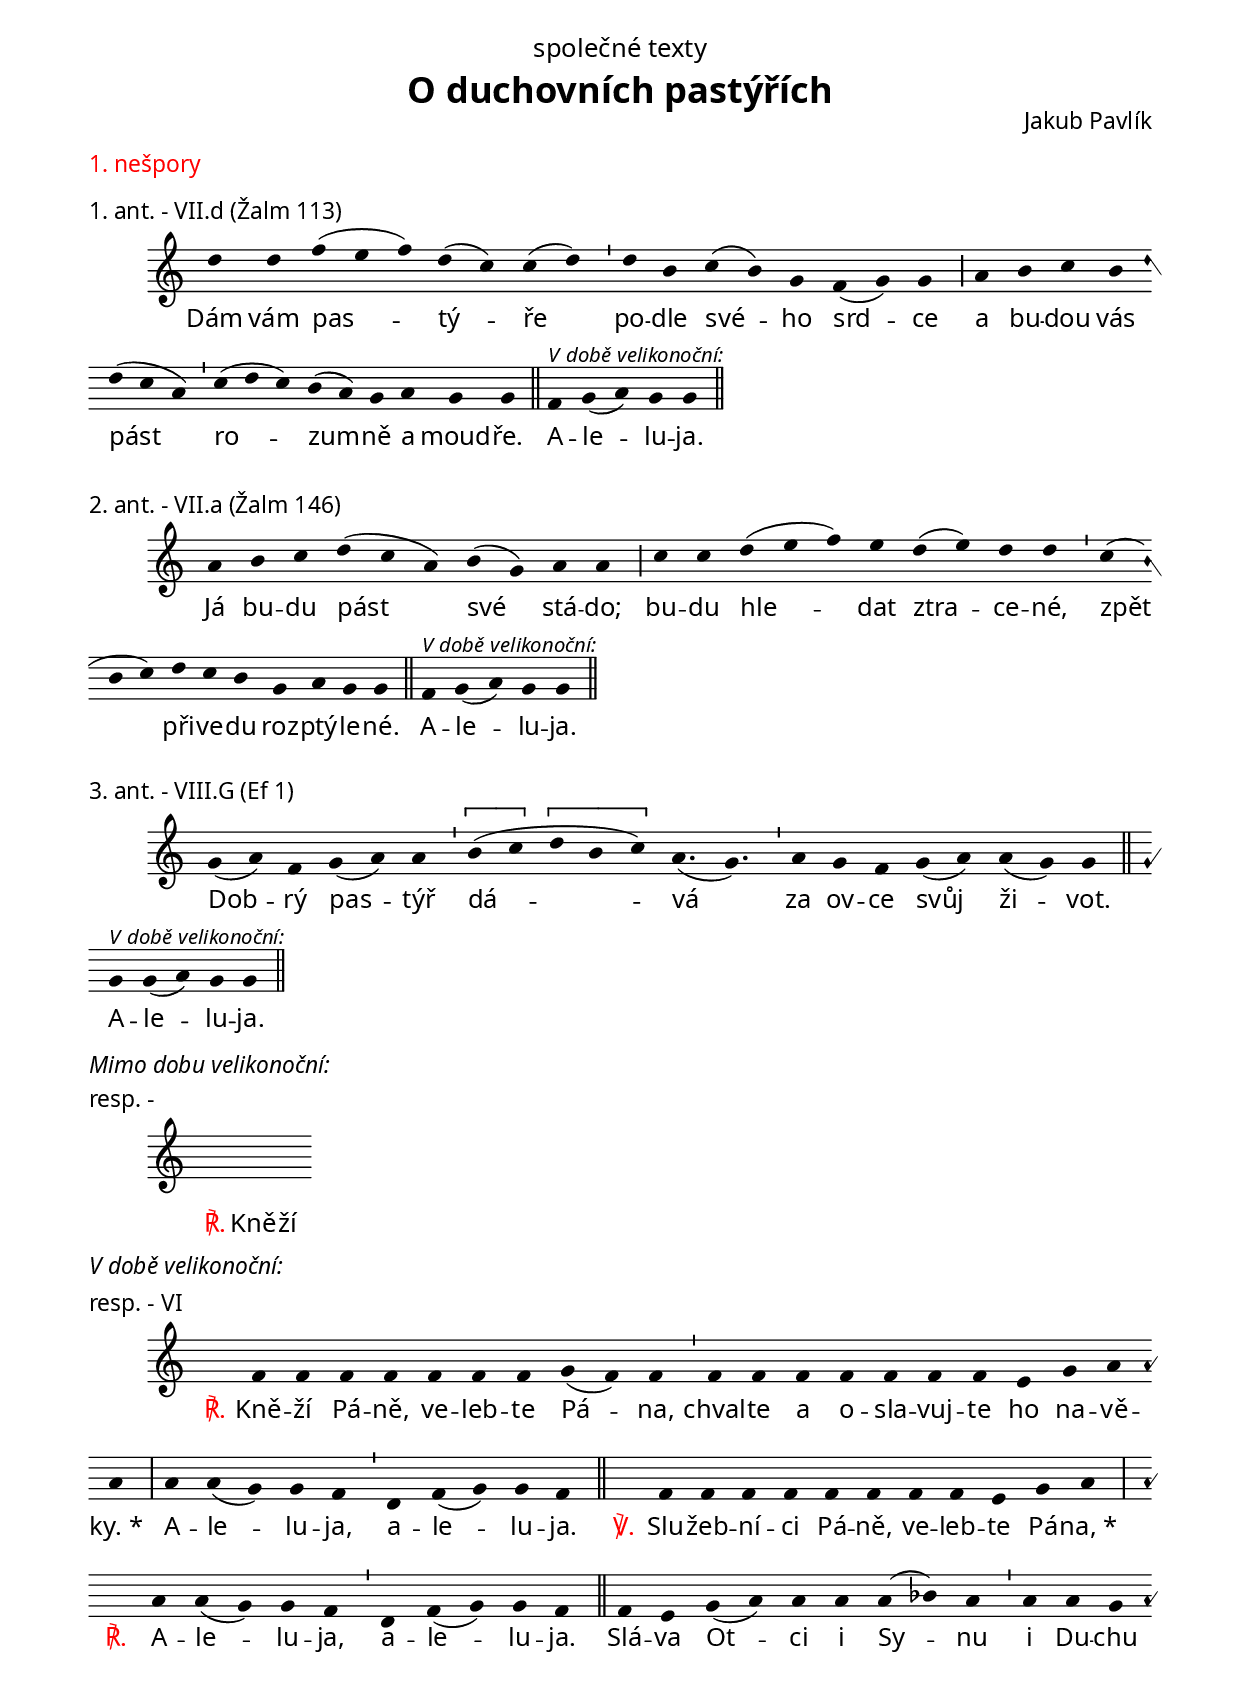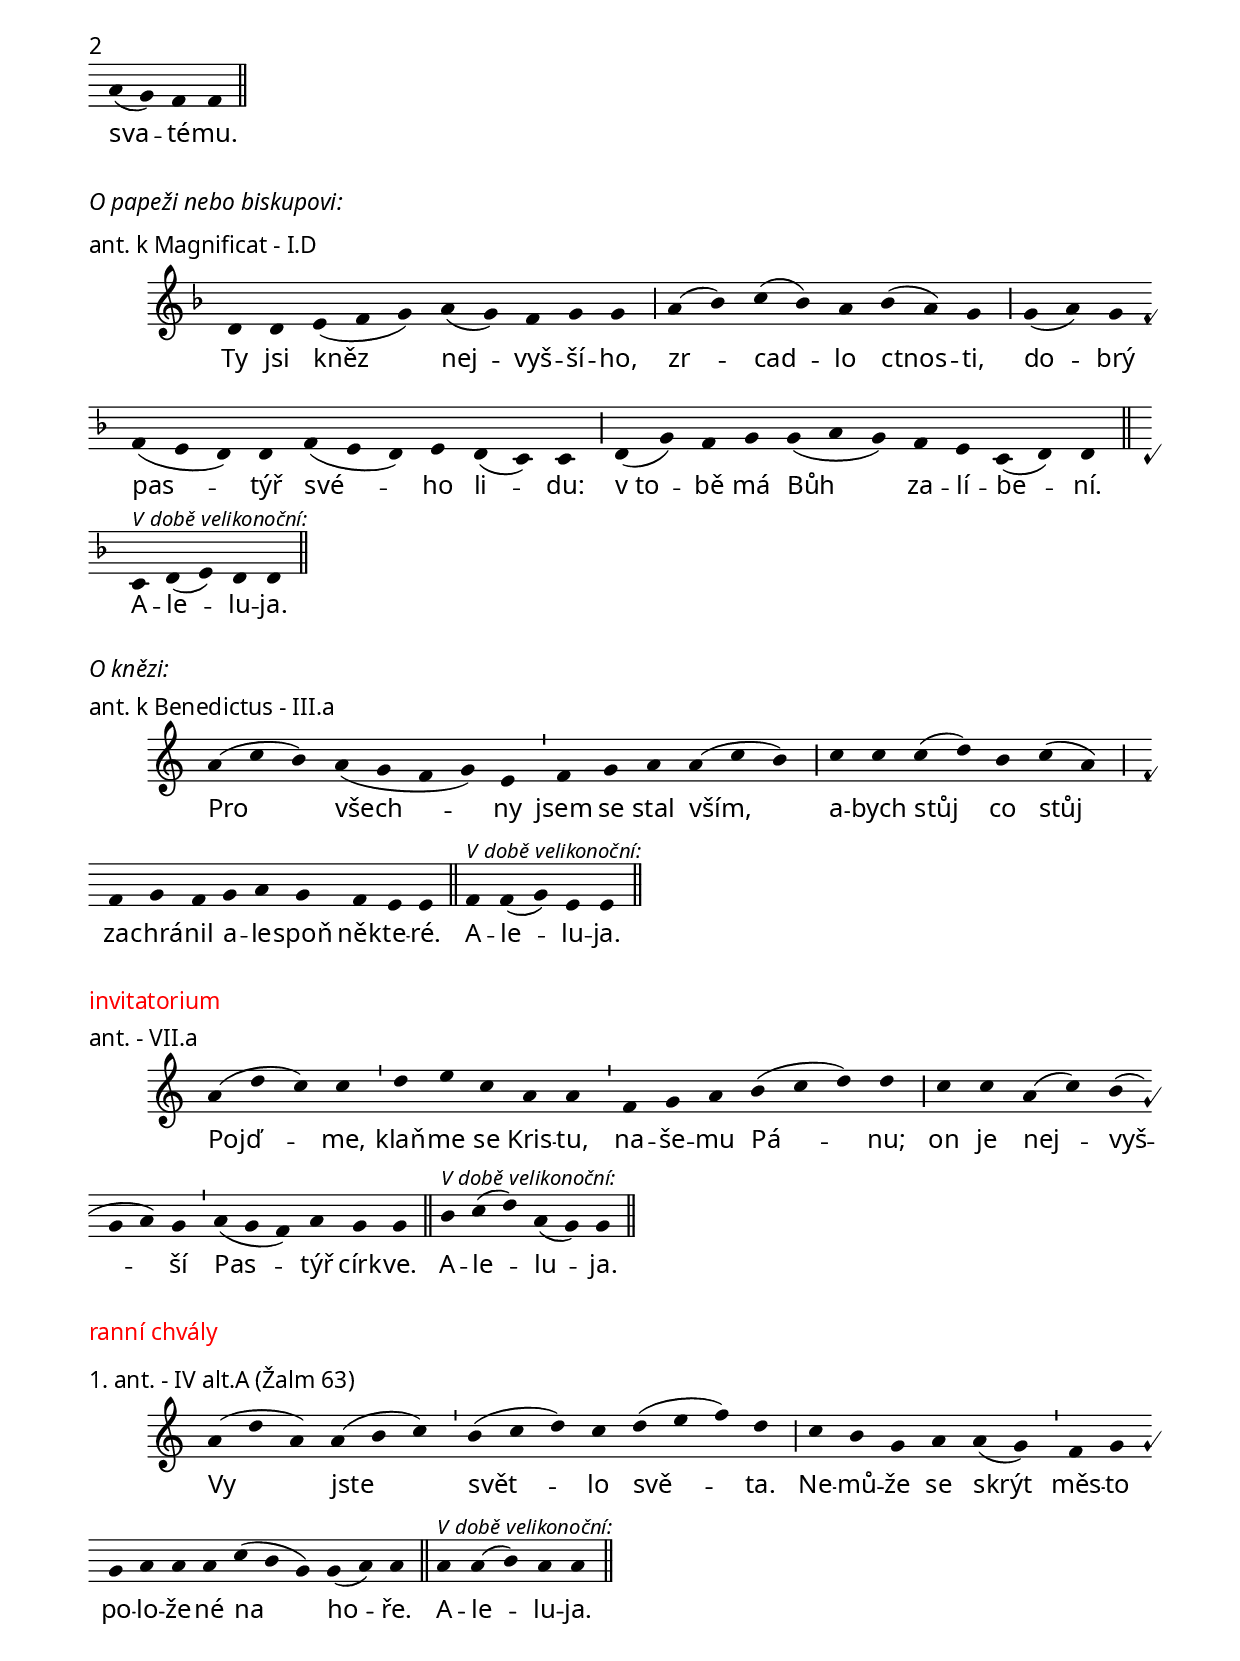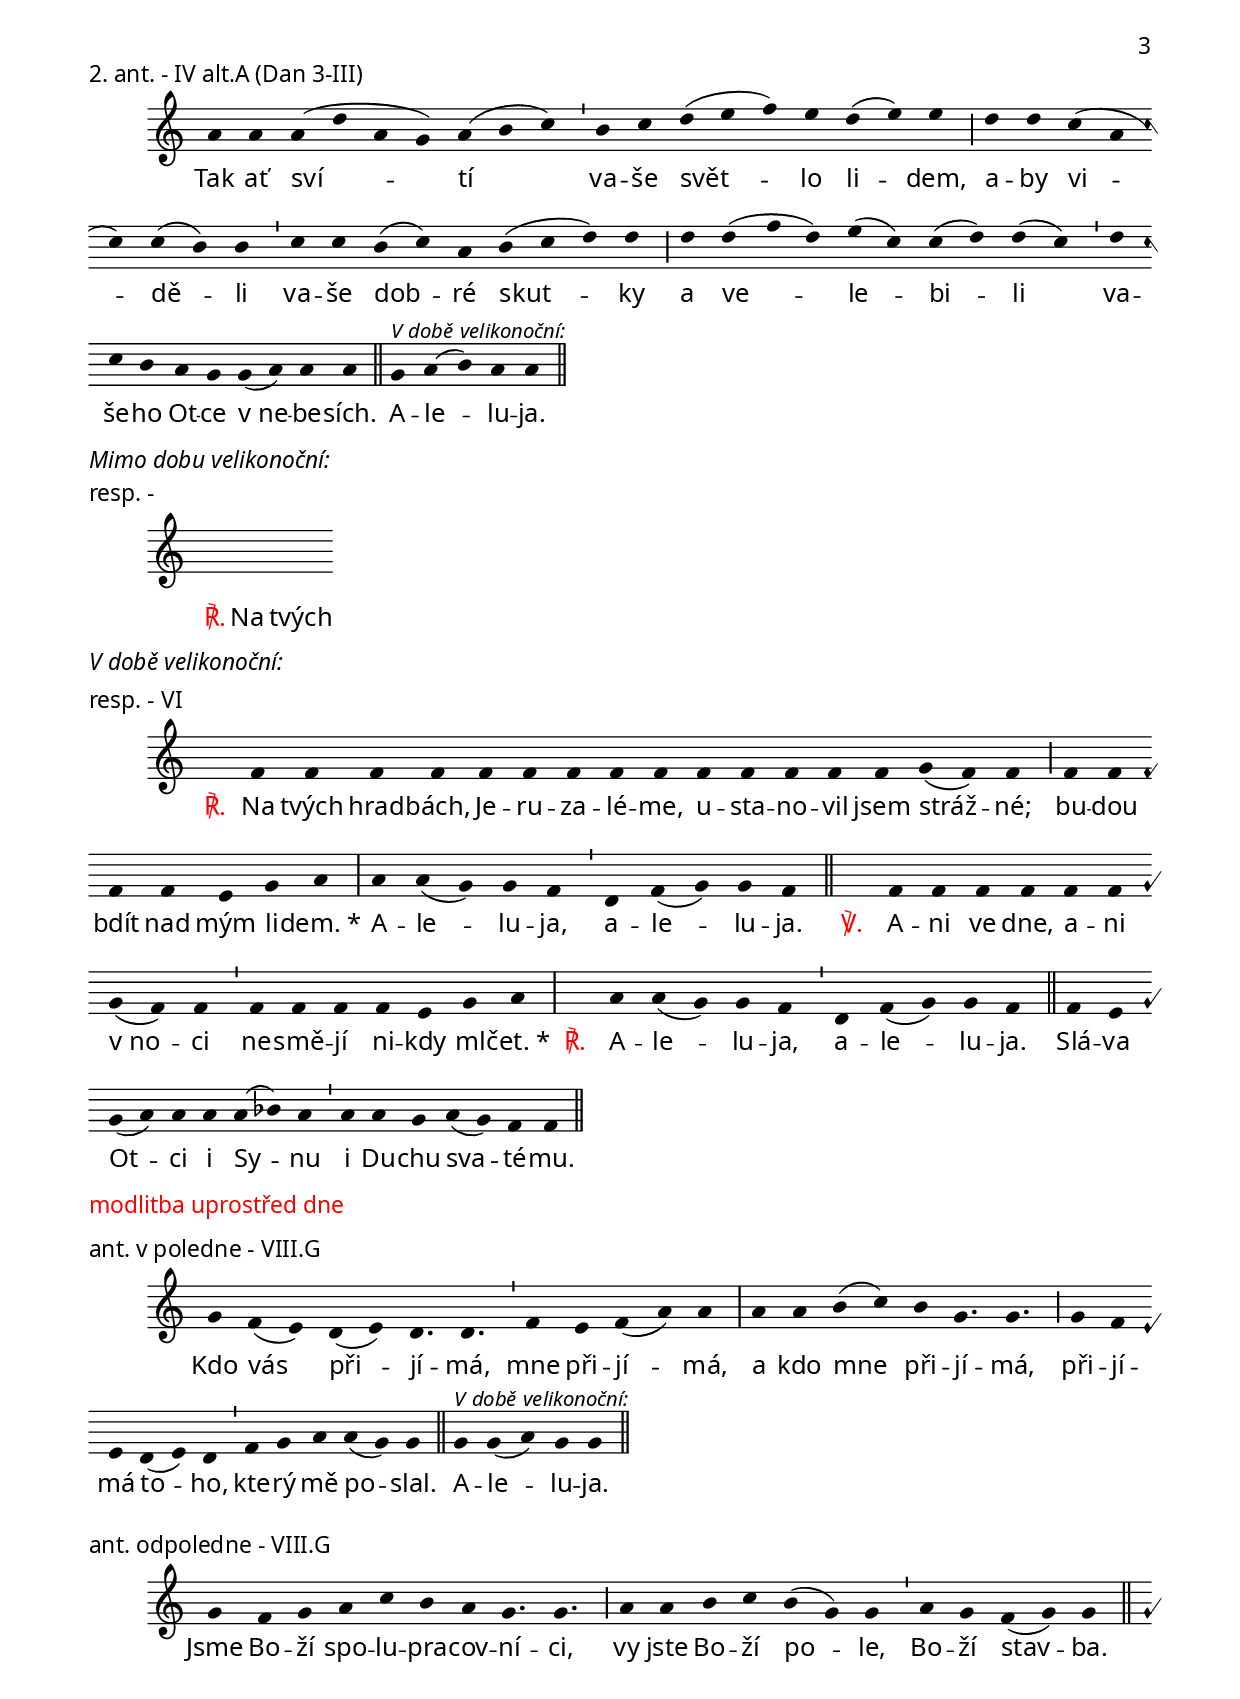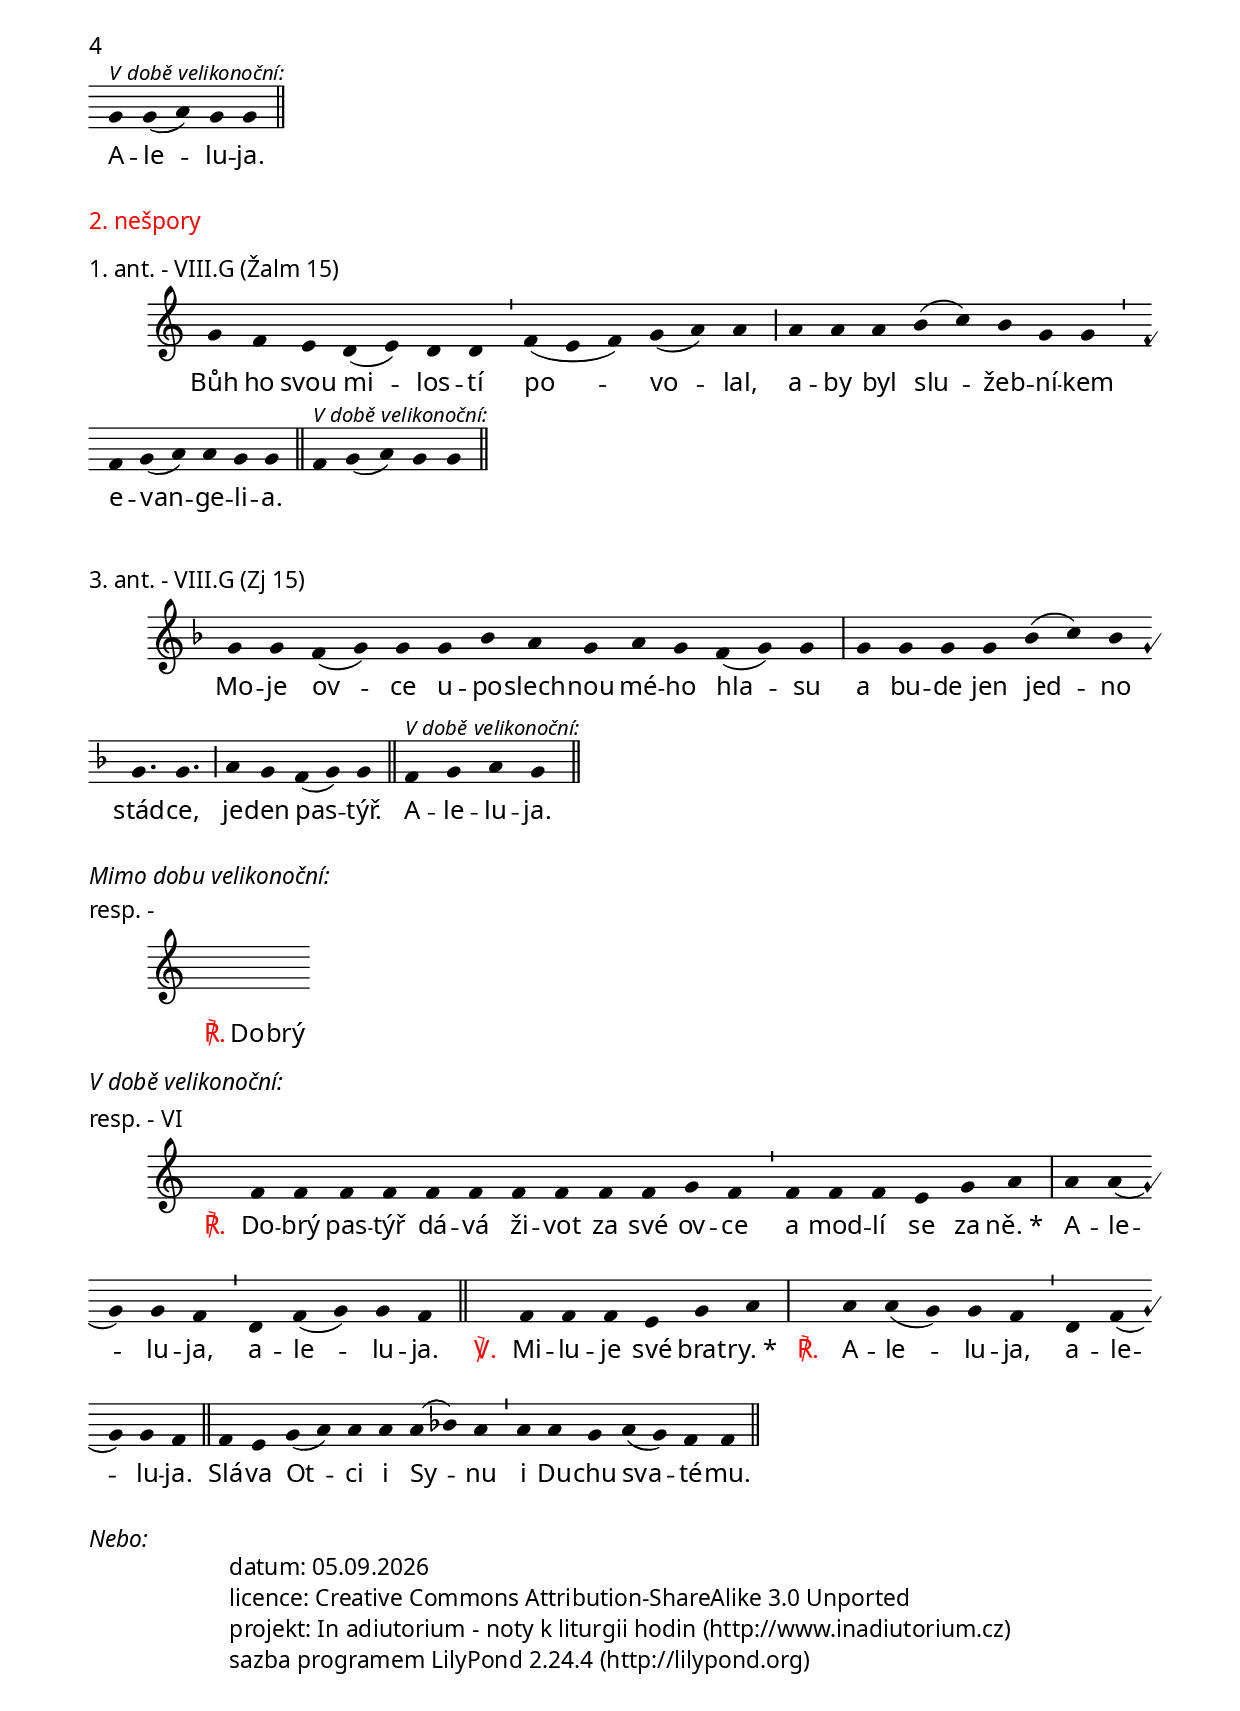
\version "2.15.39"

\include "../spolecne.ly"
\include "../dilyresponsorii.ly"

\header {
  title = \markup\titleCommune "O duchovních pastýřích"
  composer = "Jakub Pavlík"
}

\markup {\nadpisHodinka {"1. nešpory"}}

\score {
  \relative c'' {
    \choralniRezim
    d4 d f( e f) d( c) c( d) \barMin d b c( b) g f( g) g \barMaior
    a b c b d( c a) \barMin c( d c) b( a) g a g g \barFinalis
    
    f^\markup\rubrVelikAleluja g( a) g g \barFinalis
  }
  \addlyrics {
    Dám vám pas -- tý -- ře po -- dle své -- ho srd -- ce
    a bu -- dou vás pást ro -- zum -- ně a moud -- ře.
    
    A -- le -- lu -- ja.
  }
  \header {
    quid = "1. ant."
    modus = "VII"
    differentia = "d" 
    psalmus = "Žalm 113"
    id = ""
    piece = \markup {\sestavTitulek}
  }
}

\score {
  \relative c'' {
    \choralniRezim
    a4 b c d( c a) b( g) a a \barMaior
    c c d( e f) e d( e) d d \barMin
    c( b c) d c b g a g g \barFinalis
    
    f^\markup\rubrVelikAleluja g( a) g g \barFinalis
  }
  \addlyrics {
    Já bu -- du pást své stá -- do;
    bu -- du hle -- dat ztra -- ce -- né,
    zpět při -- ve -- du roz -- ptý -- le -- né.
    
    A -- le -- lu -- ja.
  }
  \header {
    quid = "2. ant."
    modus = "VII"
    differentia = "a" 
    psalmus = "Žalm 146"
    id = ""
    piece = \markup {\sestavTitulek}
  }
}

\score {
  \relative c'' {
    \choralniRezim
    g( a) f g( a) a \barMin
    \[ b( c \] \[ d b c) \] a4.( g) \barMin 
    a4 g f g( a) a( g) g \barFinalis
    g^\markup\rubrVelikAleluja g( a) g g \barFinalis
  }
  \addlyrics {
    Dob -- rý pas -- týř
    dá -- vá za ov -- ce svůj ži -- vot.
    
    A -- le -- lu -- ja.
  }
  \header {
    quid = "3. ant."
    modus = "VIII"
    differentia = "G" 
    psalmus = "Ef 1"
    id = ""
    fons = "4. ne velik. cyk. B, 1. nešp., k Magnif., 2. část"
    piece = \markup {\sestavTitulek}
  }
}

\markup\italic{Mimo dobu velikonoční:}

\score {
  \relative c' {
    \choralniRezim
    
    % R
    \neviditelna a
    
    % V
    \neviditelna a
    
    % R
    \neviditelna a
    
    % Slava
  }
  \addlyrics {
    \Response Kně -- ží Pá -- ně, ve -- leb -- te Pá -- na,_*
    chval -- te a o -- sla -- vuj -- te ho na -- vě -- ky.
    \Verse Slu -- žeb -- ní -- ci Pá -- ně, ve -- leb -- te Pá -- na,_*
    \Response chval -- te a o -- sla -- vuj -- te ho na -- vě -- ky.
    \textRespDoxologie
  }
  \header {
    quid = "resp."
    modus = ""
    id = ""
    piece = \markup {\sestavTitulekResp}
  }
}

\markup\italic{V době velikonoční:}

\score {
  \relative c' {
    \choralniRezim
    
    % R
    \neviditelna f
    f4 f f f f f f g( f) f \barMin
    f f f f f f f e g a a \barMax
    \respVIalelujaResponsum \barFinalis
    % V
    \neviditelna f
    f4 f f f f f f f e g a \barMax
    % R
    \neviditelna a
    \respVIalelujaResponsum \barFinalis
    % Slava
    \respVIalelujaDoxologie \barFinalis
  }
  \addlyrics {
    \Response Kně -- ží Pá -- ně, ve -- leb -- te Pá -- na,
    chval -- te a o -- sla -- vuj -- te ho na -- vě -- ky._* \textRespAleluja
    \Verse Slu -- žeb -- ní -- ci Pá -- ně, ve -- leb -- te Pá -- na,_*
    \Response \textRespAleluja
    \textRespDoxologie
  }
  \header {
    quid = "resp."
    modus = "VI"
    id = ""
    piece = \markup {\sestavTitulekResp}
  }
} 

\markup\italic{O papeži nebo biskupovi:}

\score {
  \relative c' {
    \choralniRezim
    \key f \major
    d4 d e( f g) a( g) f g g \barMaior
    a( bes) c( bes) a bes( a) g \barMaior
    g( a) g f( e d) d f( e d) e d( c) c \barMaior
    d( g) f g g( a g) f e c( d) d \barFinalis
    
    c^\markup\rubrVelikAleluja d( e) d d \barFinalis
  }
  \addlyrics {
    Ty jsi kněz nej -- vyš -- ší -- ho,
    zr -- cad -- lo ctnos -- ti,
    do -- brý pas -- týř své -- ho li -- du:
    v_to -- bě má Bůh za -- lí -- be -- ní.
    
    A -- le -- lu -- ja.
  }
  \header {
    quid = "ant. k Magnificat"
    modus = "I"
    differentia = "D" 
    psalmus = ""
    id = ""
    piece = \markup {\sestavTitulekBezZalmu}
  }
}

\markup\italic{O knězi:}

\score {
  \relative c'' {
    \choralniRezim
    a4( c b) a( g f g) e \barMin f g a a( c b) \barMaior
    c c c( d) b c( a) \barMaior
    f g f g a g f e e \barFinalis
    
    f^\markup\rubrVelikAleluja f( g) e e \barFinalis
  }
  \addlyrics {
    Pro všech -- ny jsem se stal vším,
    a -- bych stůj co stůj 
    za -- chrá -- nil a -- le -- spoň něk -- te -- ré.
    
    A -- le -- lu -- ja.
  }
  \header {
    quid = "ant. k Benedictus"
    modus = "III"
    differentia = "a" 
    psalmus = ""
    id = ""
    piece = \markup {\sestavTitulekBezZalmu}
  }
}

\markup {\nadpisHodinka {"invitatorium"}}

\score {
  \relative c'' {
    \choralniRezim
    a4( d c) c \barMin d e c a a \barMin f g a b( c d) d \barMaior
    c c a( c) b( g a) g \barMin a( g f) a g g \barFinalis
    
    b^\markup\rubrVelikAleluja c( d) a( g) g \barFinalis
  }
  \addlyrics {
    Pojď -- me, klaň -- me se Kris -- tu,
    na -- še -- mu Pá -- nu;
    on je nej -- vyš -- ší Pas -- týř círk -- ve.
    
    A -- le -- lu -- ja.
  }
  \header {
    quid = "ant."
    modus = "VII"
    differentia = "a" 
    psalmus = ""
    id = ""
    piece = \markup {\sestavTitulekBezZalmu}
  }
}

\markup {\nadpisHodinka {"ranní chvály"}}

\score {
  \relative c'' {
    \choralniRezim
    a4( d a) a( b c) \barMin b( c d) c d( e f) d \barMaior
    c b g a a( g) \barMin
    f g g a a a c( b g) g( a) a \barFinalis
    
    a^\markup\rubrVelikAleluja a( b) a a \barFinalis
  }
  \addlyrics {
    Vy jste svět -- lo svě -- ta.
    Ne -- mů -- že se skrýt
    měs -- to po -- lo -- že -- né na ho -- ře.
    
    A -- le -- lu -- ja.
  }
  \header {
    quid = "1. ant."
    modus = "IV alt"
    differentia = "A" 
    psalmus = "Žalm 63"
    id = ""
    piece = \markup {\sestavTitulek}
  }
}

\score {
  \relative c'' {
    \choralniRezim
    a4 a a( d a g) a( b c) \barMin b c d( e f) e d( e) e \barMaior
    d d c( a c) c( b) b \barMin c c b( c) a b( c d) d \barMaior
    d d( f d) e( c) c( d) d( c) \barMin d c b a g g( a) a a \barFinalis
    
    g^\markup\rubrVelikAleluja a( b) a a \barFinalis
  }
  \addlyrics {
    Tak ať sví -- tí va -- še svět -- lo  li -- dem,
    a -- by vi -- dě -- li va -- še dob -- ré skut -- ky
    a ve -- le -- bi -- li va -- še -- ho Ot -- ce v_ne -- be -- sích.
    
    A -- le -- lu -- ja.
  }
  \header {
    quid = "2. ant."
    modus = "IV alt"
    differentia = "A" 
    psalmus = "Dan 3-III"
    id = ""
    piece = \markup {\sestavTitulek}
  }
}

\score {
  \relative c' {
    \choralniRezim
    
  }
  \addlyrics {
    Bo -- ží slo -- vo je pl -- né ži -- vo -- ta a sí -- ly,
    os -- třej -- ší než kaž -- dý dvoj -- seč -- ný meč.
    
    A -- le -- lu -- ja.
  }
  \header {
    quid = "3. ant."
    modus = ""
    differentia = "" 
    psalmus = "Žalm 149"
    id = ""
    piece = \markup {\sestavTitulek}
  }
}

\markup\italic{Mimo dobu velikonoční:}

\score {
  \relative c' {
    \choralniRezim
    
    % R
    \neviditelna a
    
    % V
    \neviditelna a
    
    % R
    \neviditelna a
    
    % Slava
  }
  \addlyrics {
    \Response Na tvých hrad -- bách, Je -- ru -- za -- lé -- me,
    u -- sta -- no -- vil jsem stráž -- né;_*
    bu -- dou bdít nad mým li -- dem.
    \Verse A -- ni ve dne, a -- ni v_no -- ci
    ne -- smě -- jí ni -- kdy ml -- čet;_*
    \Response bu -- dou bdít nad mým li -- dem.
    \textRespDoxologie
  }
  \header {
    quid = "resp."
    modus = ""
    id = ""
    piece = \markup {\sestavTitulekResp}
  }
}

\markup\italic{V době velikonoční:}

\score {
  \relative c' {
    \choralniRezim
    
    % R
    \neviditelna f
    f4 f f f f f f f f f f f f f g( f) f \barMaior
    f f f f e g a \barMax
    \respVIalelujaResponsum \barFinalis
    % V
    \neviditelna f
    f4 f f f f f g( f) f \barMin f f f f e g a \barMax
    % R
    \neviditelna a
    \respVIalelujaResponsum \barFinalis
    % Slava
    \respVIalelujaDoxologie \barFinalis
  }
  \addlyrics {
    \Response Na tvých hrad -- bách, Je -- ru -- za -- lé -- me,
    u -- sta -- no -- vil jsem stráž -- né;
    bu -- dou bdít nad mým li -- dem._* \textRespAleluja
    \Verse A -- ni ve dne, a -- ni v_no -- ci
    ne -- smě -- jí ni -- kdy ml -- čet._*
    \Response \textRespAleluja
    \textRespDoxologie
  }
  \header {
    quid = "resp."
    modus = "VI"
    id = ""
    piece = \markup {\sestavTitulekResp}
  }
} 

\score {
  \relative c' {
    \choralniRezim
    
  }
  \addlyrics {
    Ne -- bu -- de -- te to vy,
    kdo bu -- de -- te mlu -- vit,
    a -- le bu -- de skr -- ze vás pro -- mlou -- vat
    Duch va -- še -- ho Ot -- ce.
  }
  \header {
    quid = "ant. k Benedictus"
    modus = ""
    differentia = "" 
    psalmus = ""
    id = ""
    piece = \markup {\sestavTitulekBezZalmu}
  }
}

\markup {\nadpisHodinka {"modlitba uprostřed dne"}}

\score {
  \relative c' {
    \choralniRezim
    
  }
  \addlyrics {
    Ot -- če, ja -- ko jsi mne po -- slal do svě -- ta,
    tak i já jsem je po -- slal do svě -- ta.
  }
  \header {
    quid = "ant. dopoledne"
    modus = ""
    differentia = "" 
    psalmus = ""
    id = ""
    piece = \markup {\sestavTitulekBezZalmu}
  }
}

\score {
  \relative c'' {
    \choralniRezim
    g f( e) d( e) d4. d \barMin f4 e f( a) a \barMax
    a a b( c) b g4. g \barMaior
    g4 f e d( e) d \barMin f g a a( g) g \barFinalis
    
    g^\markup\rubrVelikAleluja g( a) g g \barFinalis
  }
  \addlyrics {
    Kdo vás při -- jí -- má, mne při -- jí -- má,
    a kdo mne při -- jí -- má, 
    při -- jí -- má to -- ho, kte -- rý mě po -- slal.
    
    A -- le -- lu -- ja.
  }
  \header {
    quid = "ant. v poledne"
    modus = "VIII"
    differentia = "G" 
    psalmus = ""
    id = ""
    fons = "Cyril a Metoděj, v poledne; doplněno aleluja"
    piece = \markup {\sestavTitulekBezZalmu}
  }
}

\score {
  \relative c'' {
    \choralniRezim
    g4 f g a c b a g4. g \barMaior
    a4 a b c b( g) g \barMin a g f( g) g \barFinalis
    
    g^\markup\rubrVelikAleluja g( a) g g \barFinalis
  }
  \addlyrics {
    Jsme Bo -- ží spo -- lu -- pra -- cov -- ní -- ci,
    vy jste Bo -- ží po -- le, Bo -- ží stav -- ba.
    
    A -- le -- lu -- ja.
  }
  \header {
    quid = "ant. odpoledne"
    modus = "VIII"
    differentia = "G" 
    psalmus = ""
    id = ""
    fons = "Cyril a Metoděj, v poledne; doplněno aleluja"
    piece = \markup {\sestavTitulekBezZalmu}
  }
}

\markup {\nadpisHodinka {"2. nešpory"}}

\score {
  \relative c'' {
    \choralniRezim
    g f e d( e) d d \barMin f( e f) g( a) a \barMaior
    a a a b( c) b g g \barMin f g( a) a g g \barFinalis
    
    f^\markup\rubrVelikAleluja g( a) g g \barFinalis
  }
  \addlyrics {
    Bůh ho svou mi -- los -- tí po -- vo -- lal,
    a -- by byl slu -- žeb -- ní -- kem e -- van -- ge -- li -- a.
  }
  \header {
    quid = "1. ant."
    modus = "VIII"
    differentia = "G" 
    psalmus = "Žalm 15"
    id = ""
    fons = "Cyril a Metoděj, dopoledne; úprava textu z pl. do sg. + doplněno aleluja"
    piece = \markup {\sestavTitulek}
  }
}

\score {
  \relative c' {
    \choralniRezim
    
  }
  \addlyrics {
    Věr -- ný a roz -- váž -- ný slu -- žeb -- ník,
    kte -- ré -- ho Pán u -- sta -- no -- vil
    nad svou če -- le -- dí.
  }
  \header {
    quid = "2. ant."
    modus = ""
    differentia = "" 
    psalmus = "Žalm 112"
    id = ""
    piece = \markup {\sestavTitulek}
  }
}

\score {
  \relative c'' {
    \key f \major
    \choralniRezim
    g4 g f( g) g g bes a g a g f( g) g \barMax
    g g g g bes( c) bes g4. g \barMaior
    a4 g f( g) g \barFinalis
    
    f^\markup\rubrVelikAleluja g a g \barFinalis
  }
  \addlyrics {
    Mo -- je ov -- ce u -- po -- slech -- nou mé -- ho hla -- su
    a bu -- de jen jed -- no stád -- ce, 
    je -- den pas -- týř.
    
    A -- le -- lu -- ja.
  }
  \header {
    quid = "3. ant."
    modus = "VIII"
    differentia = "G" 
    psalmus = "Zj 15"
    id = ""
    fons = "Cyril a Metoděj, 2. nešp., 3. ant.; doplněno aleluja"
    piece = \markup {\sestavTitulek}
  }
}

\markup\italic{Mimo dobu velikonoční:}

\score {
  \relative c' {
    \choralniRezim
    
    % R
    \neviditelna a
    
    % V
    \neviditelna a
    
    % R
    \neviditelna a
    
    % Slava
  }
  \addlyrics {
    \Response Do -- brý pas -- týř dá -- vá ži -- vot za své ov -- ce_*
    a mod -- lí se za ně.
    \Verse Mi -- lu -- je své brat -- ry_*
    \Response a mod -- lí se za ně.
    \textRespDoxologie
  }
  \header {
    quid = "resp."
    modus = ""
    id = ""
    piece = \markup {\sestavTitulekResp}
  }
}

\markup\italic{V době velikonoční:}

\score {
  \relative c' {
    \choralniRezim
    
    % R
    \neviditelna f
    f4 f f f f f f f f f g f \barMin f f f e g a \barMax
    \respVIalelujaResponsum \barFinalis
    % V
    \neviditelna f
    f4 f f e g a \barMax
    % R
    \neviditelna a
    \respVIalelujaResponsum \barFinalis
    % Slava
    \respVIalelujaDoxologie \barFinalis
  }
  \addlyrics {
    \Response Do -- brý pas -- týř dá -- vá ži -- vot za své ov -- ce
    a mod -- lí se za ně._* \textRespAleluja
    \Verse Mi -- lu -- je své brat -- ry._*
    \Response \textRespAleluja
    \textRespDoxologie
  }
  \header {
    quid = "resp."
    modus = "VI"
    id = ""
    piece = \markup {\sestavTitulekResp}
  }
} 

\score {
  \relative c' {
    \choralniRezim
    
  }
  \addlyrics {
    Sva -- tý \markup\with-color #red N 
    je ten věr -- ný a roz -- váž -- ný správ -- ce,
    kte -- ré -- ho Pán u -- sta -- no -- vil 
    nad svým slu -- žeb -- nic -- tvem,
    a -- by jim roz -- dá -- val po -- krm ži -- vo -- ta.
    
    A -- le -- lu -- ja.
  }
  \header {
    quid = "ant. k Magnificat"
    modus = ""
    differentia = "" 
    psalmus = ""
    id = ""
    piece = \markup {\sestavTitulekBezZalmu}
  }
}

\markup\italic{Nebo:}


\score {
  \relative c' {
    \choralniRezim
    
  }
  \addlyrics {
    Dě -- ku -- ji ti, Kris -- te, dob -- rý pas -- tý -- ři,
    žes mě do -- ve -- dl do ne -- bes -- ké slá -- vy;
    dej, ať na ní spo -- lu se mnou má po -- díl i stád -- ce,
    kte -- ré jsi mi svě -- řil.
    
    A -- le -- lu -- ja.
  }
  \header {
    quid = "ant. k Magnificat"
    modus = ""
    differentia = "" 
    psalmus = ""
    id = ""
    piece = \markup {\sestavTitulekBezZalmu}
  }
}